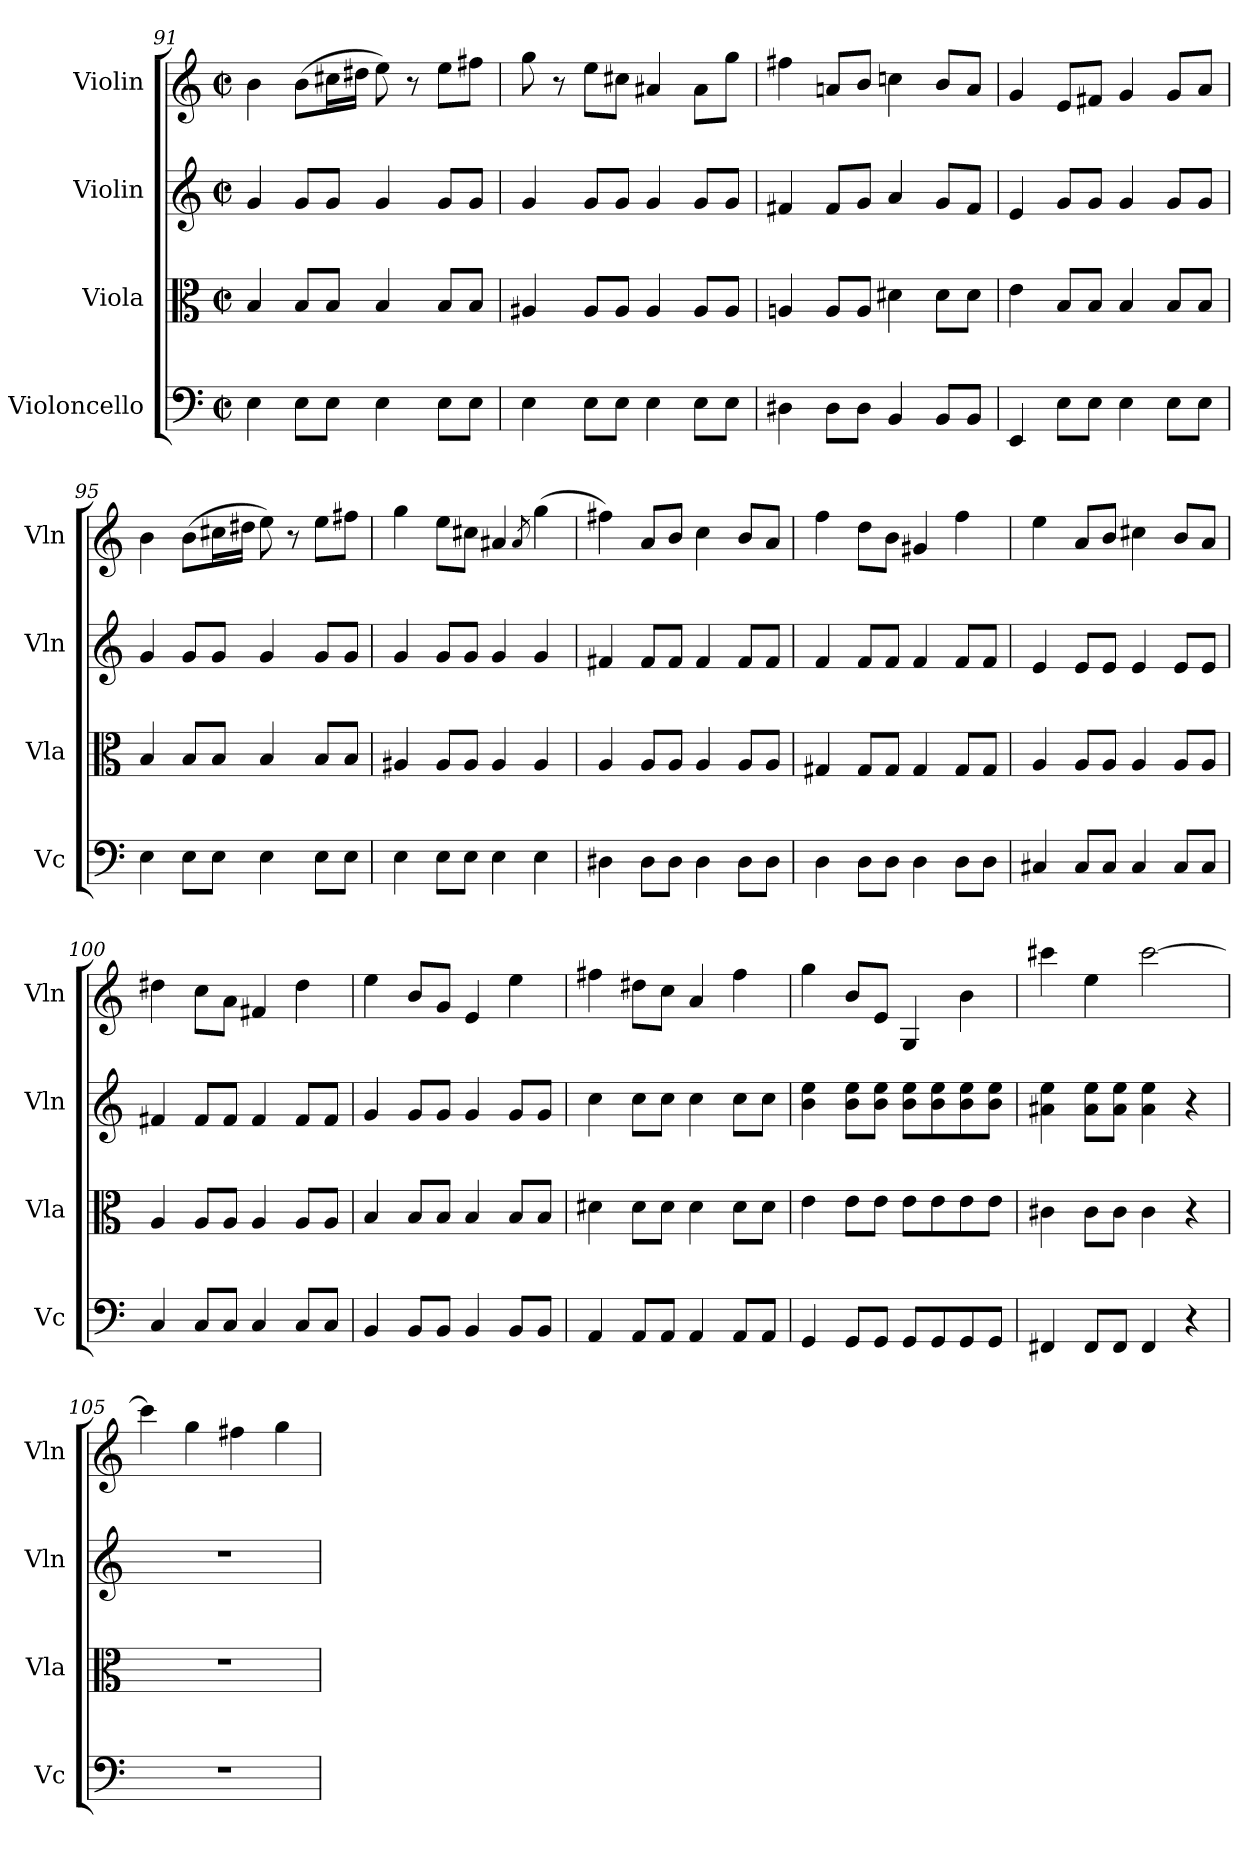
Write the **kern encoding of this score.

**kern	**kern	**kern	**kern
*part4	*part3	*part2	*part1
*staff4	*staff3	*staff2	*staff1
*I"Violoncello	*I"Viola	*I"Violin	*I"Violin
*I'Vc	*I'Vla	*I'Vln	*I'Vln
*clefF4	*clefC3	*clefG2	*clefG2
*k[]	*k[]	*k[]	*k[]
*M2/2	*M2/2	*M2/2	*M2/2
*met(c|)	*met(c|)	*met(c|)	*met(c|)
=91	=91	=91	=91
4E\	4B/	4g/	4b\
8E\L	8B/L	8g/L	(8b\L
8E\J	8B/J	8g/J	16cc#X\L
.	.	.	16dd#X\JJ
4E\	4B/	4g/	8ee\)
.	.	.	8r
8E\L	8B/L	8g/L	8ee\L
8E\J	8B/J	8g/J	8ff#X\J
=92	=92	=92	=92
4E\	4A#X/	4g/	8gg\
.	.	.	8r
8E\L	8A#/L	8g/L	8ee\L
8E\J	8A#/J	8g/J	8cc#X\J
4E\	4A#/	4g/	4a#X/
8E\L	8A#/L	8g/L	8a#\L
8E\J	8A#/J	8g/J	8gg\J
=93	=93	=93	=93
4D#X\	4An/	4f#X/	4ff#X\
8D#\L	8A/L	8f#/L	8an/L
8D#\J	8A/J	8g/J	8b/J
4BB/	4d#X\	4a/	4ccn\
8BB/L	8d#\L	8g/L	8b/L
8BB/J	8d#\J	8f#/J	8a/J
=94	=94	=94	=94
4EE/	4e\	4e/	4g/
8E\L	8B/L	8g/L	8e/L
8E\J	8B/J	8g/J	8f#X/J
4E\	4B/	4g/	4g/
8E\L	8B/L	8g/L	8g/L
8E\J	8B/J	8g/J	8a/J
=95	=95	=95	=95
4E\	4B/	4g/	4b\
8E\L	8B/L	8g/L	(8b\L
8E\J	8B/J	8g/J	16cc#X\L
.	.	.	16dd#X\JJ
4E\	4B/	4g/	8ee\)
.	.	.	8r
8E\L	8B/L	8g/L	8ee\L
8E\J	8B/J	8g/J	8ff#X\J
=96	=96	=96	=96
4E\	4A#X/	4g/	4gg\
8E\L	8A#/L	8g/L	8ee\L
8E\J	8A#/J	8g/J	8cc#X\J
4E\	4A#/	4g/	4a#X/
.	.	.	8qa#/
4E\	4A#/	4g/	(4gg\
!!LO:LB:g=z
=97	=97	=97	=97
4D#X\	4A/	4f#X/	4ff#X\)
8D#\L	8A/L	8f#/L	8a/L
8D#\J	8A/J	8f#/J	8b/J
4D#\	4A/	4f#/	4cc\
8D#\L	8A/L	8f#/L	8b/L
8D#\J	8A/J	8f#/J	8a/J
=98	=98	=98	=98
4D\	4G#X/	4f/	4ff\
8D\L	8G#/L	8f/L	8dd\L
8D\J	8G#/J	8f/J	8b\J
4D\	4G#/	4f/	4g#X/
8D\L	8G#/L	8f/L	4ff\
8D\J	8G#/J	8f/J	.
=99	=99	=99	=99
4C#X/	4A/	4e/	4ee\
8C#/L	8A/L	8e/L	8a/L
8C#/J	8A/J	8e/J	8b/J
4C#/	4A/	4e/	4cc#X\
8C#/L	8A/L	8e/L	8b/L
8C#/J	8A/J	8e/J	8a/J
=100	=100	=100	=100
4C/	4A/	4f#X/	4dd#X\
8C/L	8A/L	8f#/L	8cc\L
8C/J	8A/J	8f#/J	8a\J
4C/	4A/	4f#/	4f#X/
8C/L	8A/L	8f#/L	4dd#\
8C/J	8A/J	8f#/J	.
=101	=101	=101	=101
4BB/	4B/	4g/	4ee\
8BB/L	8B/L	8g/L	8b/L
8BB/J	8B/J	8g/J	8g/J
4BB/	4B/	4g/	4e/
8BB/L	8B/L	8g/L	4ee\
8BB/J	8B/J	8g/J	.
=102	=102	=102	=102
4AA/	4d#X\	4cc\	4ff#X\
8AA/L	8d#\L	8cc\L	8dd#X\L
8AA/J	8d#\J	8cc\J	8cc\J
4AA/	4d#\	4cc\	4a/
8AA/L	8d#\L	8cc\L	4ff#\
8AA/J	8d#\J	8cc\J	.
=103	=103	=103	=103
4GG/	4e\	4b\ 4ee\	4gg\
8GG/L	8e\L	8b\ 8ee\L	8b/L
8GG/J	8e\J	8b\ 8ee\J	8e/J
8GG/L	8e\L	8b\ 8ee\L	4G/
8GG/	8e\	8b\ 8ee\	.
8GG/	8e\	8b\ 8ee\	4b\
8GG/J	8e\J	8b\ 8ee\J	.
=104	=104	=104	=104
4FF#X/	4c#X\	4a#X\ 4ee\	4ccc#X\
8FF#/L	8c#\L	8a#\ 8ee\L	4ee\
8FF#/J	8c#\J	8a#\ 8ee\J	.
4FF#/	4c#\	4a#\ 4ee\	[2ccc#\
4r	4r	4r	.
=105	=105	=105	=105
1r	1r	1r	4ccc#\]
.	.	.	4gg\
.	.	.	4ff#X\
.	.	.	4gg\
=	=	=	=
*-	*-	*-	*-
